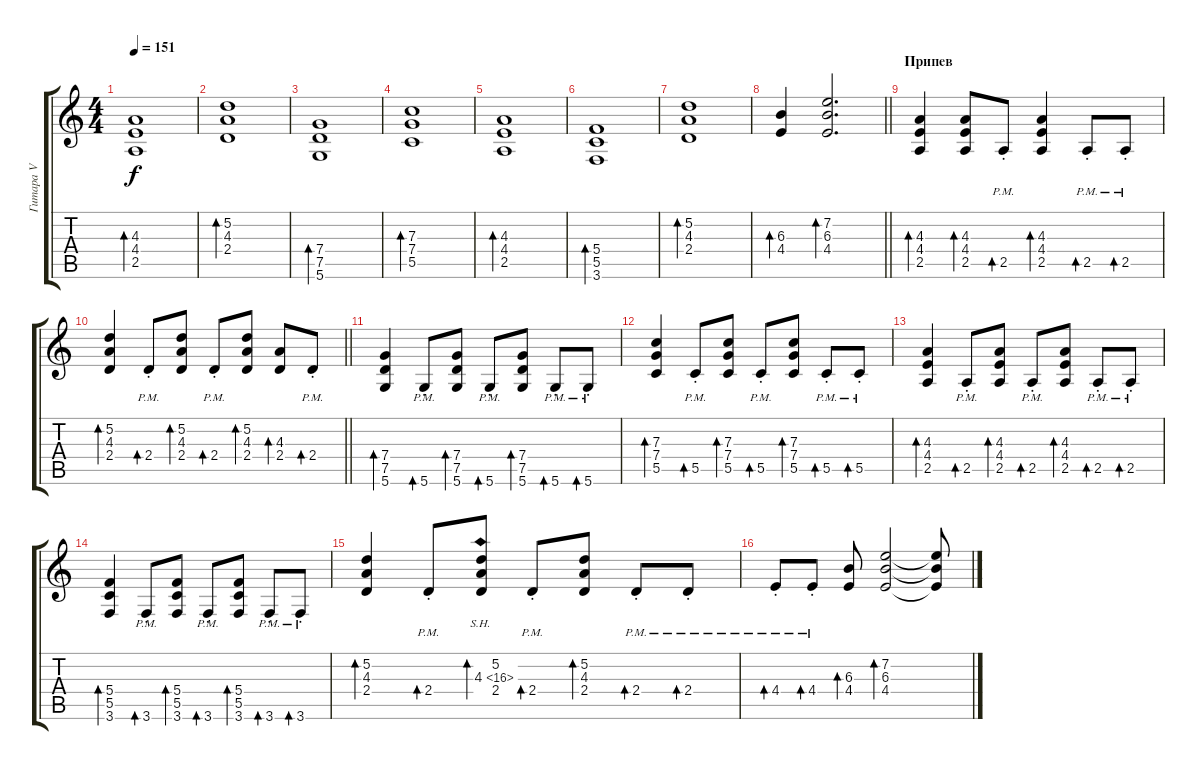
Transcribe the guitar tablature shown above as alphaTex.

\track ("Гитара V" "Гитара V") {instrument distortionguitar}
\staff {score tabs}
\tuning (D4 A3 F3 C3 G2 D2) {hide}
\ts (4 4)
\tempo 151
\clef g2
\ks c
(4.3 4.4 2.5).1{bd 60 dy f} |
(5.2 4.3 2.4).1{bd 60} |
(7.4 7.5 5.6).1{bd 60} |
(7.3 7.4 5.5).1{bd 60} |
(4.3 4.4 2.5).1{bd 60} |
(5.4 5.5 3.6).1{bd 60} |
(5.2 4.3 2.4).1{bd 60} |
\barLineRight lightlight
(6.3 4.4).4{bd 60} (7.2 6.3 4.4).2{d bd 60} |
\section ("" "Припев")
(4.3 4.4 2.5).4{bd 60} (4.3 4.4 2.5).8{bd 60} 2.5{pm st}.8{bd 60} (4.3 4.4 2.5).4{bd 60} 2.5{pm st}.8{bd 60} 2.5{pm st}.8{bd 60} |
\barLineRight lightlight
(5.2 4.3 2.4).4{bd 60} 2.4{pm st}.8{bd 60} (5.2 4.3 2.4).8{bd 60} 2.4{pm st}.8{bd 60} (5.2 4.3 2.4).8{bd 60} (4.3 2.4).8{bd 60} 2.4{pm st}.8{bd 60} |
(7.4 7.5 5.6).4{bd 60} 5.6{pm st}.8{bd 60} (7.4 7.5 5.6).8{bd 60} 5.6{pm st}.8{bd 60} (7.4 7.5 5.6).8{bd 60} 5.6{pm st}.8{bd 60} 5.6{pm st}.8{bd 60} |
(7.3 7.4 5.5).4{bd 60} 5.5{pm st}.8{bd 60} (7.3 7.4 5.5).8{bd 60} 5.5{pm st}.8{bd 60} (7.3 7.4 5.5).8{bd 60} 5.5{pm st}.8{bd 60} 5.5{pm st}.8{bd 60} |
(4.3 4.4 2.5).4{bd 60} 2.5{pm st}.8{bd 60} (4.3 4.4 2.5).8{bd 60} 2.5{pm st}.8{bd 60} (4.3 4.4 2.5).8{bd 60} 2.5{pm st}.8{bd 60} 2.5{pm st}.8{bd 60} |
(5.4 5.5 3.6).4{bd 60} 3.6{pm st}.8{bd 60} (5.4 5.5 3.6).8{bd 60} 3.6{pm st}.8{bd 60} (5.4 5.5 3.6).8{bd 60} 3.6{pm st}.8{bd 60} 3.6{pm st}.8{bd 60} |
(5.2 4.3 2.4).4{bd 60} 2.4{pm st}.8{bd 60} (5.2 4.3{sh 12} 2.4).8{bd 60} 2.4{pm st}.8{bd 60} (5.2 4.3 2.4).8{bd 60} 2.4{pm st}.8{bd 60} 2.4{pm st}.8{bd 60} |
4.4{pm st}.8{bd 60} 4.4{pm st}.8{bd 60} (6.3 4.4).8{bd 60} (7.2 6.3 4.4).2{bd 60} (7.2{t} 6.3{t} 4.4{t}).8
